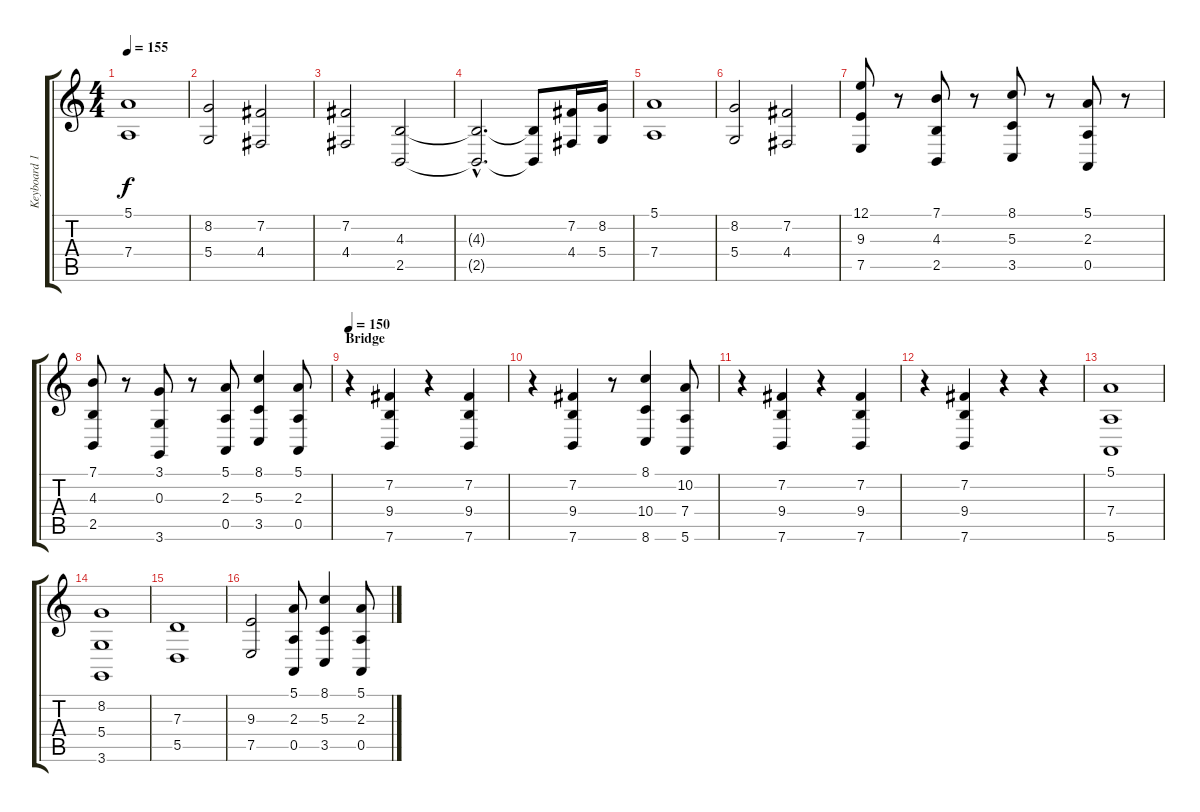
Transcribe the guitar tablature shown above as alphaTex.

\track ("Keyboard 1" "Keyboard 1") {instrument stringensemble1}
\staff {score tabs}
\tuning (E4 B3 G3 D3 A2 E2) {hide}
\ts (4 4)
\tempo 155
\clef g2
\ks c
(5.1 7.4).1{dy f} |
(8.2 5.4).2 (7.2 4.4).2 |
(7.2 4.4).2 (4.3 2.5).2 |
(4.3{hac t} 2.5{hac t}).2{d} (4.3{t} 2.5{t}).8 (7.2 4.4).16 (8.2 5.4).16 |
(5.1 7.4).1 |
(8.2 5.4).2 (7.2 4.4).2 |
(12.1 9.3 7.5).8 r.8 (7.1 4.3 2.5).8 r.8 (8.1 5.3 3.5).8 r.8 (5.1 2.3 0.5).8 r.8 |
(7.1 4.3 2.5).8 r.8 (3.1 0.3 3.6).8 r.8 (5.1 2.3 0.5).8 (8.1 5.3 3.5).4 (5.1 2.3 0.5).8 |
\section ("" "Bridge")
\tempo 150
r.4 (7.2 9.4 7.6).4 r.4 (7.2 9.4 7.6).4 |
r.4 (7.2 9.4 7.6).4 r.8 (8.1 10.4 8.6).4 (10.2 7.4 5.6).8 |
r.4 (7.2 9.4 7.6).4 r.4 (7.2 9.4 7.6).4 |
r.4 (7.2 9.4 7.6).4 r.4 r.4 |
(5.1 7.4 5.6).1 |
(8.2 5.4 3.6).1 |
(7.3 5.5).1 |
(9.3 7.5).2 (5.1 2.3 0.5).8 (8.1 5.3 3.5).4 (5.1 2.3 0.5).8
